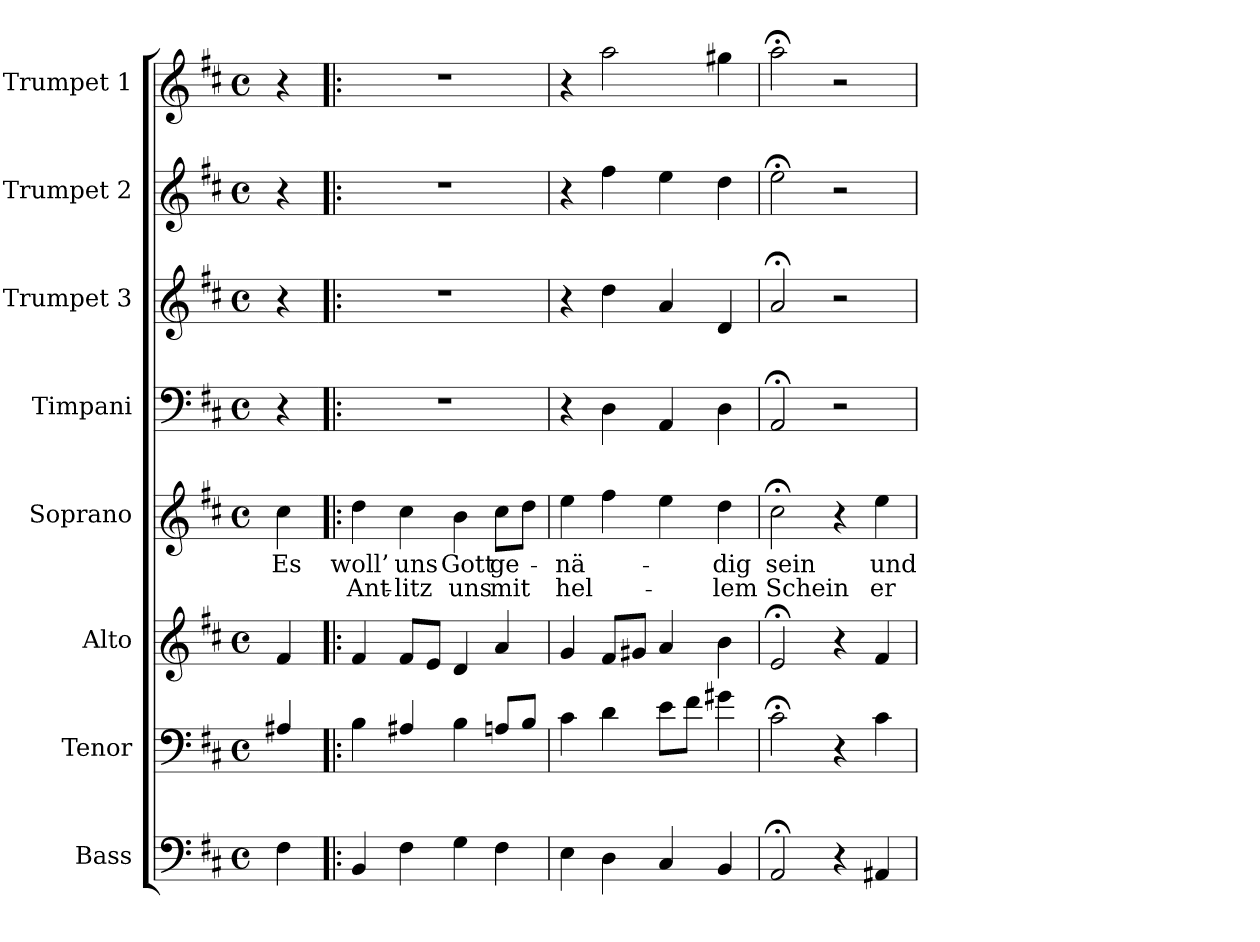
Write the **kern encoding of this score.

**kern	**kern	**kern	**kern	**text	**text	**kern	**kern	**kern	**kern
*part8	*part7	*part6	*part5	*part5	*part5	*part4	*part3	*part2	*part1
*staff8	*staff7	*staff6	*staff5	*staff5	*staff5	*staff4	*staff3	*staff2	*staff1
*I"Bass	*I"Tenor	*I"Alto	*I"Soprano	*	*	*I"Timpani	*I"Trumpet 3	*I"Trumpet 2	*I"Trumpet 1
*I'B.	*I'T.	*I'A.	*I'S.	*	*	*	*	*	*
*clefF4	*clefF4	*clefG2	*clefG2	*	*	*clefF4	*clefG2	*clefG2	*clefG2
*k[f#c#]	*k[f#c#]	*k[f#c#]	*k[f#c#]	*	*	*k[f#c#]	*k[f#c#]	*k[f#c#]	*k[f#c#]
*D:	*D:	*D:	*D:	*	*	*D:	*D:	*D:	*D:
*M4/4	*M4/4	*M4/4	*M4/4	*	*	*M4/4	*M4/4	*M4/4	*M4/4
*met(c)	*met(c)	*met(c)	*met(c)	*	*	*met(c)	*met(c)	*met(c)	*met(c)
=	=	=	=	=	=	=	=	=	=
4F#\	4A#X/	4f#/	4cc#\	Es	.	4r	4r	4r	4r
=!|:	=!|:	=!|:	=!|:	=!|:	=!|:	=!|:	=!|:	=!|:	=!|:
4BB/	4B\	4f#/	4dd\	woll’	Ant-	1r	1r	1r	1r
4F#\	4A#X/	8f#/L	4cc#\	uns	-litz	.	.	.	.
.	.	8e/J	.	.	.	.	.	.	.
4G\	4B\	4d/	4b\	Gott	uns	.	.	.	.
4F#\	8An/L	4a/	8cc#\L	ge-	mit	.	.	.	.
.	8B/J	.	8dd\J	.	.	.	.	.	.
=1	=1	=1	=1	=1	=1	=1	=1	=1	=1
4E\	4c#\	4g/	4ee\	-nä-	hel-	4r	4r	4r	4r
4D\	4d\	8f#/L	4ff#\	.	.	4D\	4dd\	4ff#\	2aa\
.	.	8g#X/J	.	.	.	.	.	.	.
4C#/	8e\L	4a/	4ee\	.	.	4AA/	4a/	4ee\	.
.	8f#\J	.	.	.	.	.	.	.	.
4BB/	4g#X\	4b\	4dd\	-dig	-lem	4D\	4d/	4dd\	4gg#X\
=2	=2	=2	=2	=2	=2	=2	=2	=2	=2
2AA;</	2c#;<\	2e;</	2cc#;<\	sein	Schein	2AA;</	2a;</	2ee;<\	2aa;<\
4r	4r	4r	4r	.	.	2r	2r	2r	2r
4AA#X/	4c#\	4f#/	4ee\	und	er-	.	.	.	.
=	=	=	=	=	=	=	=	=	=
*-	*-	*-	*-	*-	*-	*-	*-	*-	*-
